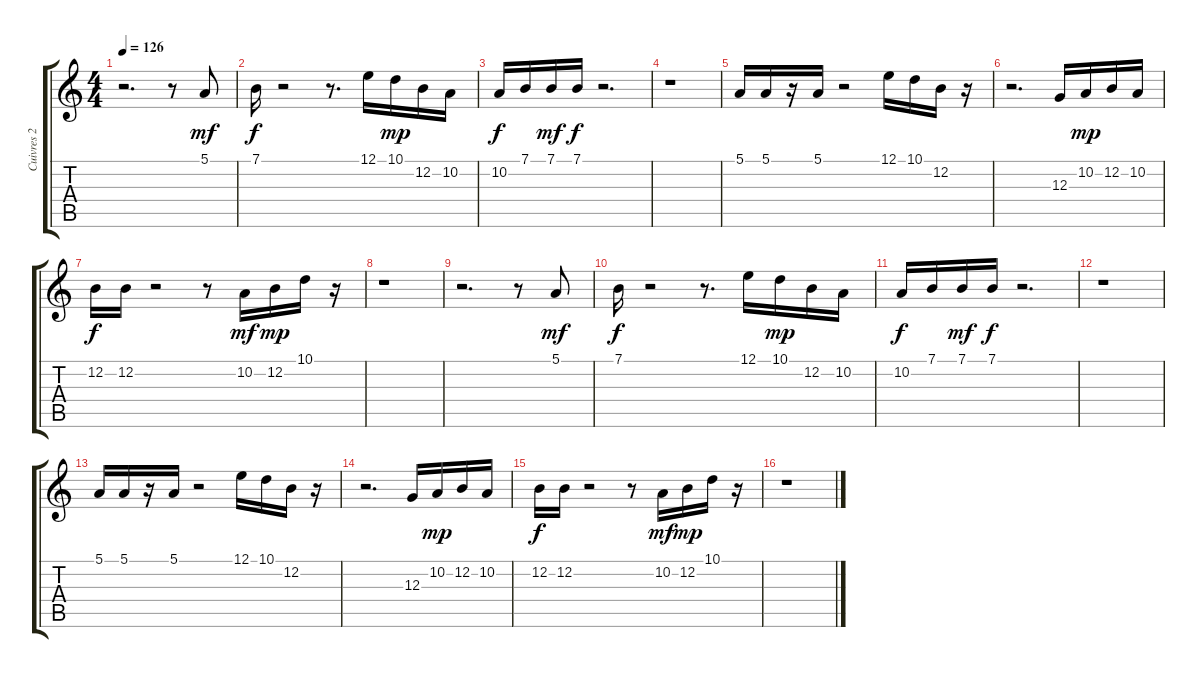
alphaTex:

\track ("Cuivres 2" "Cuivres 2") {instrument trumpet}
\staff {score tabs}
\tuning (E4 B3 G3 D3 A2 E2) {hide}
\ts (4 4)
\tempo 126
\clef g2
\ks c
r.2{d dy f} r.8 5.1.8{dy mf} |
7.1.16{dy f} r.2 r.8{d} 12.1.16 10.1.16{dy mp} 12.2.16 10.2.16 |
10.2.16{dy f} 7.1.16 7.1.16{dy mf} 7.1.16{dy f} r.2{d} |
r.1 |
5.1.16 5.1.16 r.16 5.1.16 r.2 12.1.16 10.1.16 12.2.16 r.16 |
r.2{d} 12.3.16 10.2.16{dy mp} 12.2.16 10.2.16 |
12.2.16{dy f} 12.2.16 r.2 r.8 10.2.16{dy mf} 12.2.16{dy mp} 10.1.16 r.16 |
r.1 |
r.2{d} r.8 5.1.8{dy mf volume 10} |
7.1.16{dy f volume 9} r.2 r.8{d} 12.1.16{volume 8} 10.1.16{dy mp} 12.2.16 10.2.16 |
10.2.16{dy f volume 8} 7.1.16 7.1.16{dy mf} 7.1.16{dy f} r.2{d} |
r.1 |
5.1.16{volume 5} 5.1.16 r.16 5.1.16 r.2 12.1.16{volume 4} 10.1.16 12.2.16 r.16 |
r.2{d} 12.3.16{volume 2} 10.2.16{dy mp} 12.2.16 10.2.16{volume 2} |
12.2.16{dy f} 12.2.16 r.2 r.8 10.2.16{dy mf volume 0} 12.2.16{dy mp} 10.1.16 r.16 |
r.1
